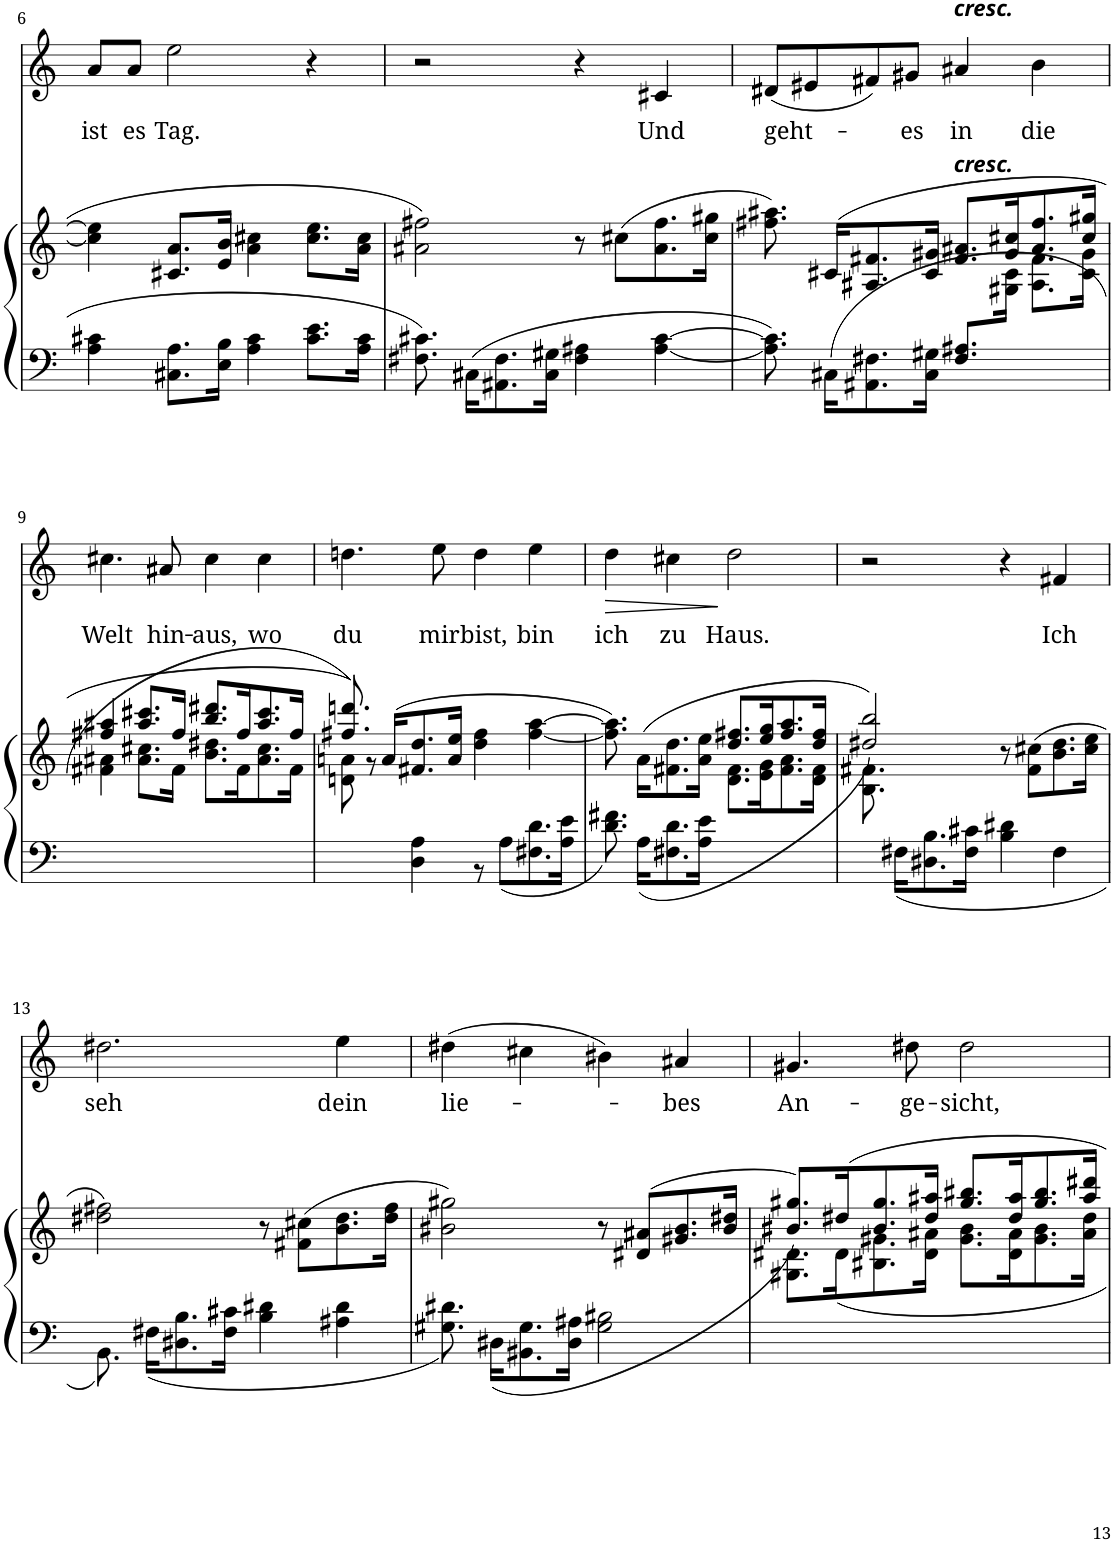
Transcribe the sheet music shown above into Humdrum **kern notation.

**kern	**kern	**kern	**text	**dynam
*part2	*part2	*part1	*part1	*part1
*staff3	*staff2	*staff1	*staff1	*staff1
!!LO:PB:g=z
*clefF4	*clefG2	*clefG2	*	*
*k[]	*k[]	*k[]	*	*
*C:	*C:	*C:	*	*
*M4/4	*M4/4	*M4/4	*	*
*met(c)	*met(c)	*met(c)	*	*
=6	=6	=6	=6	=6
!	!	!	!LO:LY:b	!
4A\ 4c#X\	4cc#\] 4ee\]	8a/L	ist	.
!	!	!	!LO:LY:b	!
.	.	8a/J	es	.
!	!	!	!LO:LY:b	!
8.C#X\ 8.A\L	8.c#X/ 8.a/L	2ee\	Tag.	.
16E\ 16B\Jk	16e/ 16b/Jk	.	.	.
4A\ 4c#\	4a\ 4cc#X\	.	.	.
8.c#\ 8.e\L	8.cc#\ 8.ee\L	4r	.	.
16A\ 16c#\Jk	16a\ 16cc#\Jk	.	.	.
=7	=7	=7	=7	=7
8.F#X\ 8.c#X\	2a#X\ 2ff#X\	2r	.	.
16C#X\KL	.	.	.	.
8.AA#X\ 8.F#\	.	.	.	.
16C#\ 16G#X\Jk	.	.	.	.
4F#\ 4A#X\	8r	4r	.	.
.	(8cc#X\L	.	.	.
!	!	!	!LO:LY:b	!
[4A#\ [4c#\	8.a#\ 8.ff#\	4c#X/	Und	.
.	16cc#\ 16gg#X\Jk	.	.	.
=8	=8	=8	=8	=8
*	*^	*	*	*
*	*	*^	*	*	*
!	!	!	!	!	!LO:LY:b	!
8.A#\] 8.c#\]	8.ff#X\ 8.aa#X\)	2.ryy	8.ryy	(8d#X/L	geht-	.
.	.	.	.	8e#X/	.	.
*	*	*v	*v	*	*	*
(16C#X\KL	(16c#X/KL	.	.	.	.
8.AA#X\ 8.F#X\	8.A#X/ 8.f#X/	.	8f#X/)	.	.
!	!	!	!	!LO:LY:b	!
.	.	.	8g#X/J	-es	.
16C#\ 16G#X\Jk	16c#/ 16g#X/Jk	.	.	.	.
!	!	!	!LO:TX:a:Bi:t=cresc.	!	!
!	!LO:TX:a:Bi:t=cresc.	!	!	!	!
!	!	!	!	!LO:LY:b	!
8.F#/ 8.A#X/L	8.f#/ 8.a#X/L	.	4a#X/	in	.
*	*	*^	*	*	*
16ryy	16g#/ 16cc#X/K	.	16G#X\ 16c#\Jk	.	.	.
!	!	!	!	!	!LO:LY:b	!
4ryy	8.a#/ 8.ff#/	8.A#\ 8.f#\L	4ryy	4b\	die	.
.	16cc#/ 16gg#X/Jk	16c#\ 16g#\Jk	.	.	.	.
*	*	*v	*v	*	*	*
!!LO:LB:g=z
=9	=9	=9	=9	=9	=9
!	!	!	!	!LO:LY:b	!
1ryy	4ff#X/ 4aa#X/	4f#X\ 4a#X\	4.cc#X\	Welt	.
.	8.aa#/ 8.ccc#X/L	8.a#\ 8.cc#X\L	.	.	.
!	!	!	!	!LO:LY:b	!
.	.	.	8a#X/	hin-	.
.	16ff#/Jk	16f#\Jk	.	.	.
!	!	!	!	!LO:LY:b	!
.	8.bb/ 8.ddd#X/L	8.b\ 8.dd#X\L	4cc#\	-aus,	.
.	16ff#/K	16f#\K	.	.	.
!	!	!	!	!LO:LY:b	!
.	8.aa#/ 8.ccc#/	8.a#\ 8.cc#\	4cc#\	wo	.
.	16ff#/Jk	16f#\Jk	.	.	.
=10	=10	=10	=10	=10	=10
*^	*	*	*	*	*
!	!	!	!	!	!LO:LY:b	!
1ryy	4ryy	8.ff#X/ 8.dddn/))	8dn\ 8an\	4.ddn\	du	.
.	.	.	8r	.	.	.
.	.	(16a/KL	.	.	.	.
.	4D\ 4A\	8.f#X/ 8.dd/	2.ryy	.	.	.
!	!	!	!	!	!LO:LY:b	!
.	.	.	.	8ee\	mir	.
.	.	16a/ 16ee/Jk	.	.	.	.
!	!	!	!	!	!LO:LY:b	!
.	8r	4dd\ 4ff#\	.	4dd\	bist,	.
.	8A\L	.	.	.	.	.
!	!	!	!	!	!LO:LY:b	!
.	8.F#X\ 8.d\	[4ff#\ [4aa\	.	4ee\	bin	.
.	16A\ 16e\Jk	.	.	.	.	.
=11	=11	=11	=11	=11	=11	=11
!	!	!	!	!	!LO:LY:b	!LO:HP:b
1ryy	8.d\ 8.f#X\	8.ff#\] 8.aa\])	2ryy	4dd\	ich	>
.	(16A\KL	(16a\KL	.	.	.	.
!	!	!	!	!	!LO:LY:b	!
.	8.F#X\ 8.d\	8.f#X\ 8.dd\	.	4cc#X\	zu	.
.	16A\ 16e\Jk	16a\ 16ee\Jk	.	.	.	.
!	!	!	!	!	!LO:LY:b	!
.	2ryy	8.dd/ 8.ff#X/L	8.d\ 8.f#\L	2dd\	Haus.	]
.	.	16ee/ 16gg/K	16e\ 16g\K	.	.	.
.	.	8.ff#/ 8.aa/	8.f#\ 8.a\	.	.	.
.	.	16dd/ 16ff#/Jk	16d\ 16f#\Jk	.	.	.
=12	=12	=12	=12	=12	=12	=12
1ryy	8.ryy	2dd#X/ 2bb/))	8.B\ 8.f#X\	2r	.	.
.	16F#X\KL	.	2ryy	.	.	.
.	8.D#X\ 8.B\	.	.	.	.	.
.	16F#\ 16c#X\Jk	.	.	.	.	.
.	4B\ 4d#X\	8r	.	4r	.	.
.	.	(8f#\ 8cc#X\L	.	.	.	.
.	.	.	4ryy	.	.	.
!	!	!	!	!	!LO:LY:b	!
.	4F#\	8.b\ 8.dd#\	.	4f#X/	Ich	.
.	.	16cc#\ 16ee\Jk	16ryy	.	.	.
!!LO:LB:g=z
=13	=13	=13	=13	=13	=13	=13
!	!	!	!	!	!LO:LY:b	!
*	*	*v	*v	*	*	*
1ryy	8.BB\	2dd#X\ 2ff#X\)	2.dd#X\	seh	.
.	16F#X\KL	.	.	.	.
.	8.D#X\ 8.B\	.	.	.	.
.	16F#\ 16c#X\Jk	.	.	.	.
.	4B\ 4d#X\	8r	.	.	.
.	.	(8f#X\ 8cc#X\L	.	.	.
!	!	!	!	!LO:LY:b	!
.	4A#X\ 4d#\	8.b\ 8.dd#\	4ee\	dein	.
.	.	16dd#\ 16ff#\Jk	.	.	.
=14	=14	=14	=14	=14	=14
!	!	!	!	!LO:LY:b	!
1ryy	8.G#X\ 8.d#X\	2b#X\ 2gg#X\)	(4dd#X\	lie-	.
.	(16D#X\KL	.	.	.	.
.	8.BB#X\ 8.G#\	.	4cc#X\	.	.
.	16D#\ 16A#X\Jk	.	.	.	.
.	2G#\ 2B#X\	8r	4b#X\)	.	.
.	.	(8d#X/ 8a#X/L	.	.	.
!	!	!	!	!LO:LY:b	!
.	.	8.g#X/ 8.b#/	4a#X/	-bes	.
.	.	16b#/ 16dd#X/Jk	.	.	.
*v	*v	*	*	*	*
=15	=15	=15	=15	=15
*	*^	*	*	*
!	!	!	!	!LO:LY:b	!
1ryy	8.b#X/ 8.gg#X/L))	8.G#X\ 8.d#X\L	4.g#X/	An-	.
.	16dd#X/K	16d#\K	.	.	.
.	8.b#/ 8.gg#/	8.B#X\ 8.g#X\	.	.	.
!	!	!	!	!LO:LY:b	!
.	.	.	8dd#X\	-ge-	.
.	16dd#/ 16aa#X/Jk	16d#\ 16a#X\Jk	.	.	.
!	!	!	!	!LO:LY:b	!
.	8.gg#/ 8.bb#X/L	8.g#\ 8.b#\L	2dd#\	-sicht,	.
.	16dd#/ 16aa#/K	16d#\ 16a#\K	.	.	.
.	8.gg#/ 8.bb#/	8.g#\ 8.b#\	.	.	.
.	16aa#/ 16ddd#X/Jk	16a#\ 16dd#\Jk	.	.	.
*	*v	*v	*	*	*
=	=	=	=	=
*-	*-	*-	*-	*-
